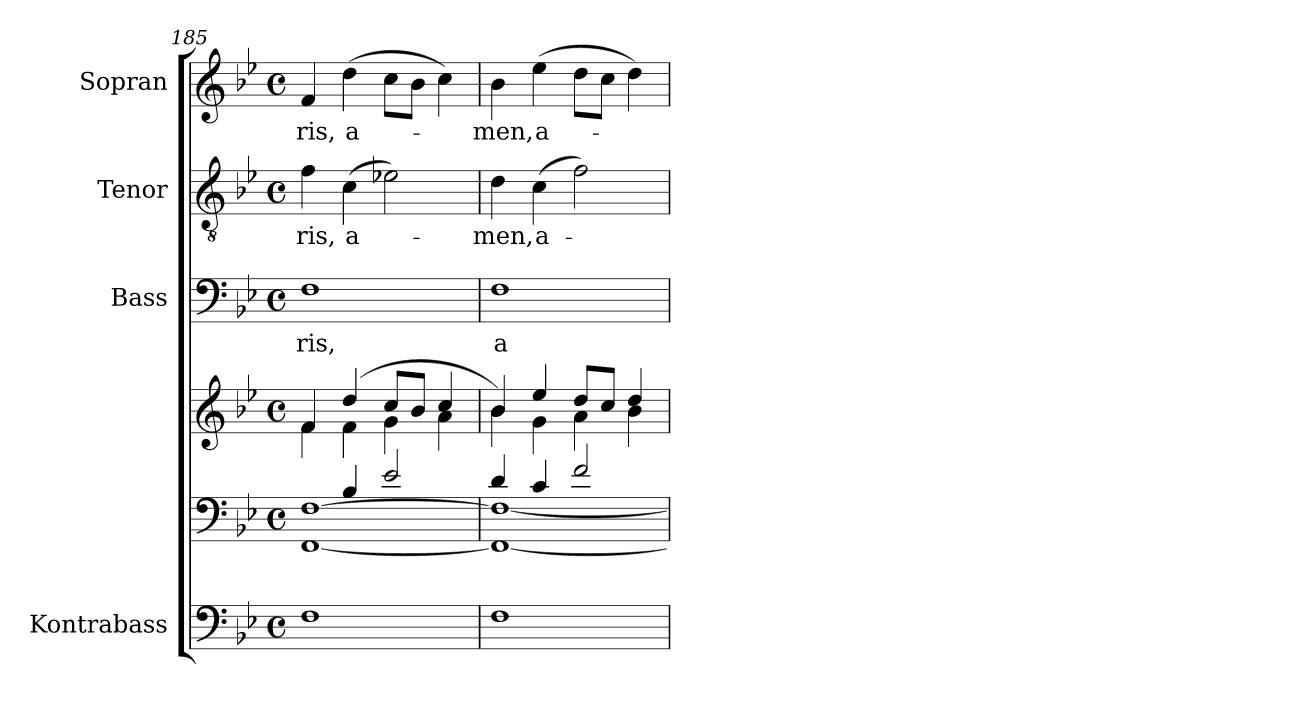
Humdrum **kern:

**kern	**kern	**kern	**kern	**text	**kern	**text	**kern	**text
*part5	*part4	*part4	*part3	*part3	*part2	*part2	*part1	*part1
*staff6	*staff5	*staff4	*staff3	*staff3	*staff2	*staff2	*staff1	*staff1
*I"Kontrabass	*	*	*I"Bass	*	*I"Tenor	*	*I"Sopran	*
*I'Kb.	*	*	*I'B.	*	*I'T.	*	*I'S.	*
*clefF4	*clefF4	*clefG2	*clefF4	*	*clefGv2	*	*clefG2	*
*ITrd7c12	*	*	*	*	*	*	*	*
*k[b-e-]	*k[b-e-]	*k[b-e-]	*k[b-e-]	*	*k[b-e-]	*	*k[b-e-]	*
*B-:	*B-:	*B-:	*B-:	*	*B-:	*	*B-:	*
*M4/4	*M4/4	*M4/4	*M4/4	*	*M4/4	*	*M4/4	*
*met(c)	*met(c)	*met(c)	*met(c)	*	*met(c)	*	*met(c)	*
=185	=185	=185	=185	=185	=185	=185	=185	=185
*	*^	*^	*	*	*	*	*	*
!	!	!	!	!	!	!LO:LY:b	!	!LO:LY:b	!	!LO:LY:b
1FF	4ryy	[<1FF [<1F	4f/	4f\	1F	-ris,	4f\	-ris,	4f/	-ris,
!	!	!	!	!	!	!	!	!LO:LY:b	!	!LO:LY:b
.	4B-/	.	(4dd/	4f\	.	.	(>4c\	a-	(>4dd\	a-
.	2e-/	.	8cc/L	4g\	.	.	2e-X\)	.	8cc\L	.
.	.	.	8b-/J	.	.	.	.	.	8b-\J	.
.	.	.	4cc/	4a\	.	.	.	.	4cc\)	.
=186	=186	=186	=186	=186	=186	=186	=186	=186	=186	=186
!	!	!	!	!	!	!LO:LY:b	!	!LO:LY:b	!	!LO:LY:b
1FF	4d/	1FF_ 1F_	4b-/)	4b-\	1F	a-	4d\	-men,	4b-\	-men,
!	!	!	!	!	!	!	!	!LO:LY:b	!	!LO:LY:b
.	4c/	.	4ee-/	4g\	.	.	(>4c\	a-	(>4ee-\	a-
.	2f/	.	8dd/L	4a\	.	.	2f\)	.	8dd\L	.
.	.	.	8cc/J	.	.	.	.	.	8cc\J	.
.	.	.	4dd/	4b-\	.	.	.	.	4dd\)	.
*	*v	*v	*	*	*	*	*	*	*	*
*	*	*v	*v	*	*	*	*	*	*
=	=	=	=	=	=	=	=	=
*-	*-	*-	*-	*-	*-	*-	*-	*-
